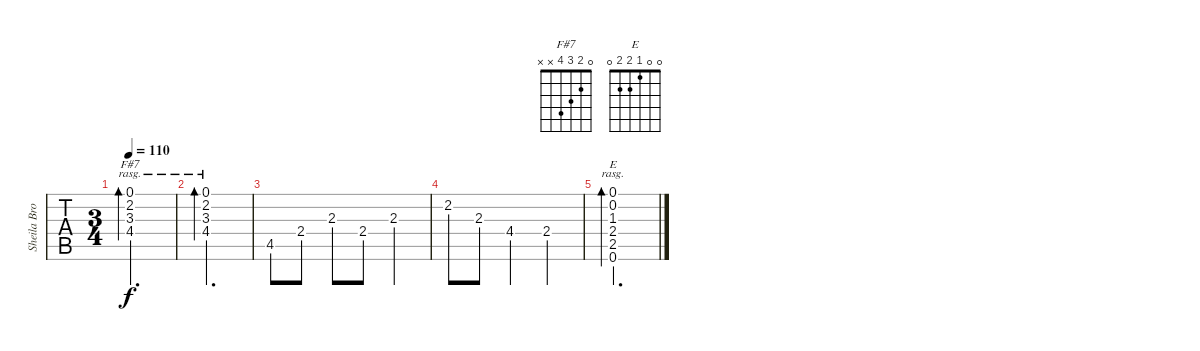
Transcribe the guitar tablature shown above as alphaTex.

\track ("Sheila Bromberrg's harp arr. for guitar" "Sheila Bro") {instrument orchestralharp}
\staff {tabs}
\tuning (E4 B3 G3 D3 A2 E2) {hide}
\chord ("F#7" 0 2 3 4 x x)
\chord ("E" 0 0 1 2 2 0)
\ts (3 4)
\tempo 110
\clef g2
\ks e
(0.1 2.2 3.3 4.4).2{d bd 60 ch "F#7" rasg ii dy f} |
(0.1 2.2 3.3 4.4).2{d bd 60 rasg ii} |
4.5.8 2.4.8 2.3.8 2.4.8 2.3.4 |
2.2.8 2.3.8 4.4.4 2.4.4 |
(0.1 0.2 1.3 2.4 2.5 0.6).2{d bd 240 ch "E" rasg ii}
